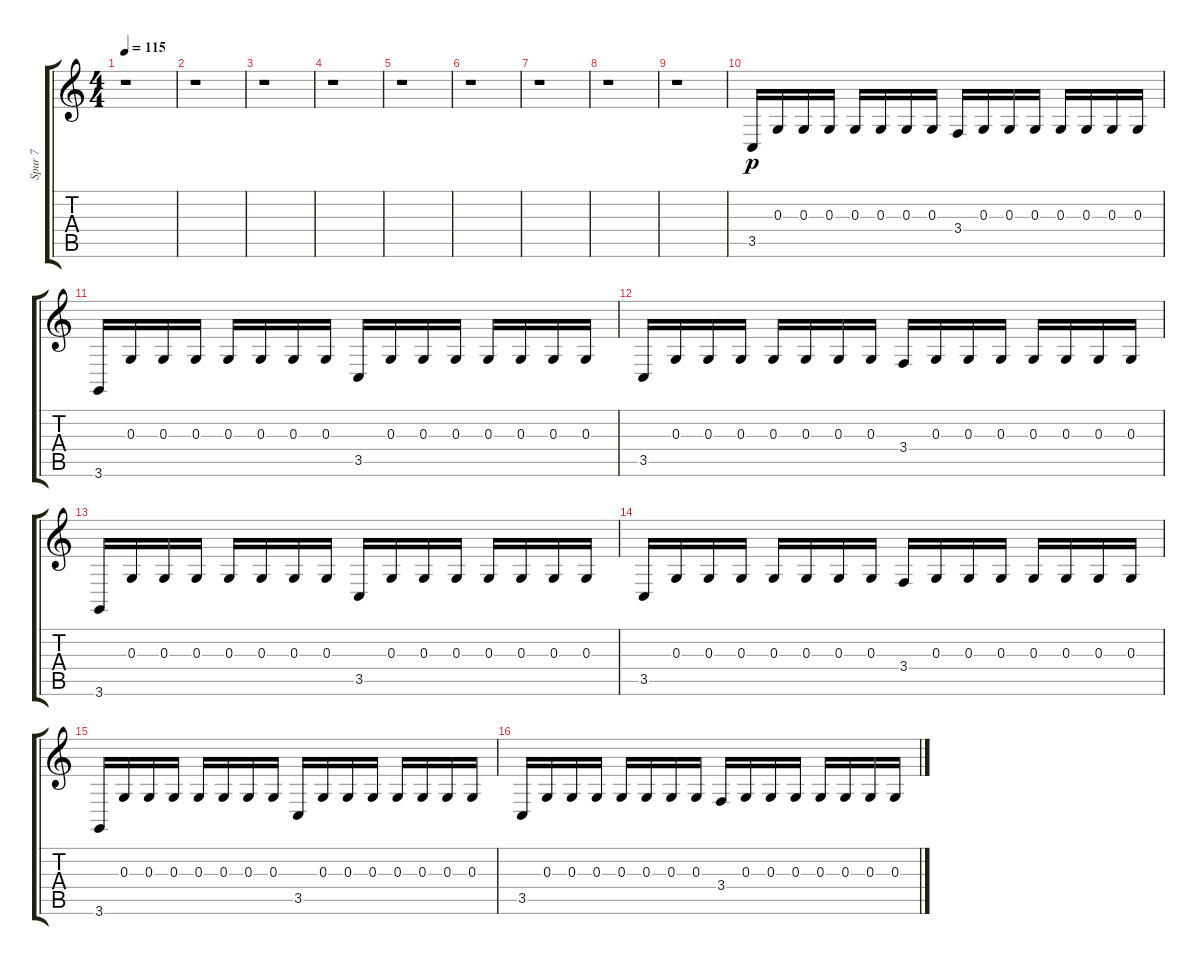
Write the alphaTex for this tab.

\track ("Spur 7" "Spur 7") {instrument acousticgrandpiano}
\staff {score tabs}
\tuning (E4 B3 G3 D3 A2 E2) {hide}
\ts (4 4)
\tempo 115
\clef g2
\ks c
r.1{dy p instrument acousticgrandpiano} |
r.1 |
r.1 |
r.1 |
r.1 |
r.1 |
r.1 |
r.1 |
r.1 |
3.5.16{instrument electricguitarmuted} 0.3.16 0.3.16 0.3.16 0.3.16 0.3.16 0.3.16 0.3.16 3.4.16 0.3.16 0.3.16 0.3.16 0.3.16 0.3.16 0.3.16 0.3.16 |
3.6.16 0.3.16 0.3.16 0.3.16 0.3.16 0.3.16 0.3.16 0.3.16 3.5.16 0.3.16 0.3.16 0.3.16 0.3.16 0.3.16 0.3.16 0.3.16 |
3.5.16 0.3.16 0.3.16 0.3.16 0.3.16 0.3.16 0.3.16 0.3.16 3.4.16 0.3.16 0.3.16 0.3.16 0.3.16 0.3.16 0.3.16 0.3.16 |
3.6.16 0.3.16 0.3.16 0.3.16 0.3.16 0.3.16 0.3.16 0.3.16 3.5.16 0.3.16 0.3.16 0.3.16 0.3.16 0.3.16 0.3.16 0.3.16 |
3.5.16 0.3.16 0.3.16 0.3.16 0.3.16 0.3.16 0.3.16 0.3.16 3.4.16 0.3.16 0.3.16 0.3.16 0.3.16 0.3.16 0.3.16 0.3.16 |
3.6.16 0.3.16 0.3.16 0.3.16 0.3.16 0.3.16 0.3.16 0.3.16 3.5.16 0.3.16 0.3.16 0.3.16 0.3.16 0.3.16 0.3.16 0.3.16 |
3.5.16 0.3.16 0.3.16 0.3.16 0.3.16 0.3.16 0.3.16 0.3.16 3.4.16 0.3.16 0.3.16 0.3.16 0.3.16 0.3.16 0.3.16 0.3.16
